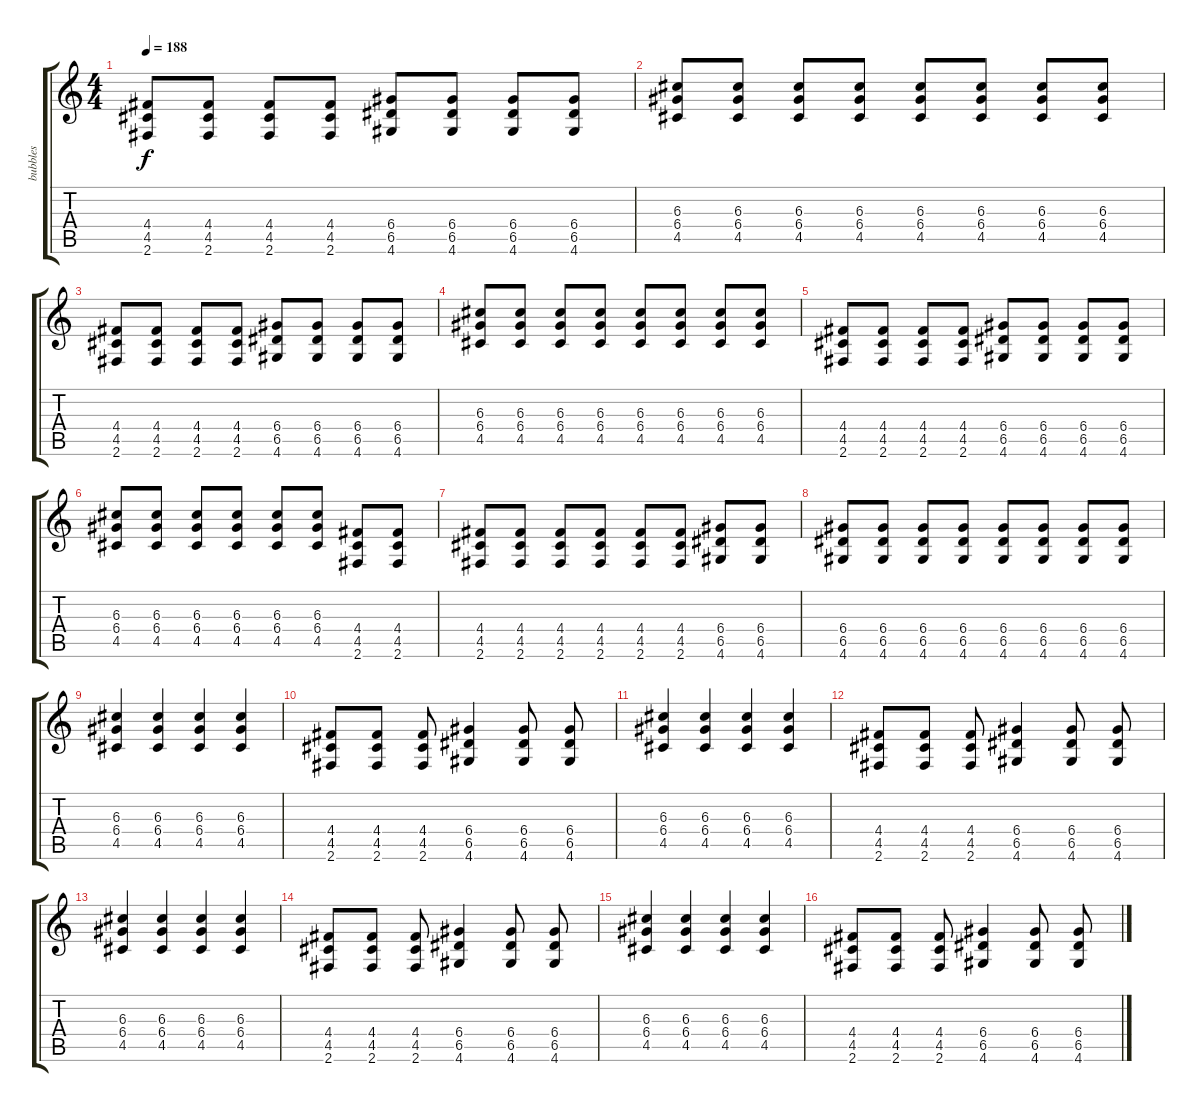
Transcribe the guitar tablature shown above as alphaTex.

\track ("bubbles" "bubbles") {instrument overdrivenguitar}
\staff {score tabs}
\tuning (E4 B3 G3 D3 A2 E2) {hide}
\ts (4 4)
\tempo 188
\clef g2
\ks c
(4.4 4.5 2.6).8{dy f} (4.4 4.5 2.6).8 (4.4 4.5 2.6).8 (4.4 4.5 2.6).8 (6.4 6.5 4.6).8 (6.4 6.5 4.6).8 (6.4 6.5 4.6).8 (6.4 6.5 4.6).8 |
(6.3 6.4 4.5).8 (6.3 6.4 4.5).8 (6.3 6.4 4.5).8 (6.3 6.4 4.5).8 (6.3 6.4 4.5).8 (6.3 6.4 4.5).8 (6.3 6.4 4.5).8 (6.3 6.4 4.5).8 |
(4.4 4.5 2.6).8 (4.4 4.5 2.6).8 (4.4 4.5 2.6).8 (4.4 4.5 2.6).8 (6.4 6.5 4.6).8 (6.4 6.5 4.6).8 (6.4 6.5 4.6).8 (6.4 6.5 4.6).8 |
(6.3 6.4 4.5).8 (6.3 6.4 4.5).8 (6.3 6.4 4.5).8 (6.3 6.4 4.5).8 (6.3 6.4 4.5).8 (6.3 6.4 4.5).8 (6.3 6.4 4.5).8 (6.3 6.4 4.5).8 |
(4.4 4.5 2.6).8 (4.4 4.5 2.6).8 (4.4 4.5 2.6).8 (4.4 4.5 2.6).8 (6.4 6.5 4.6).8 (6.4 6.5 4.6).8 (6.4 6.5 4.6).8 (6.4 6.5 4.6).8 |
(6.3 6.4 4.5).8 (6.3 6.4 4.5).8 (6.3 6.4 4.5).8 (6.3 6.4 4.5).8 (6.3 6.4 4.5).8 (6.3 6.4 4.5).8 (4.4 4.5 2.6).8 (4.4 4.5 2.6).8 |
(4.4 4.5 2.6).8 (4.4 4.5 2.6).8 (4.4 4.5 2.6).8 (4.4 4.5 2.6).8 (4.4 4.5 2.6).8 (4.4 4.5 2.6).8 (6.4 6.5 4.6).8 (6.4 6.5 4.6).8 |
(6.4 6.5 4.6).8 (6.4 6.5 4.6).8 (6.4 6.5 4.6).8 (6.4 6.5 4.6).8 (6.4 6.5 4.6).8 (6.4 6.5 4.6).8 (6.4 6.5 4.6).8 (6.4 6.5 4.6).8 |
(6.3 6.4 4.5).4 (6.3 6.4 4.5).4 (6.3 6.4 4.5).4 (6.3 6.4 4.5).4 |
(4.4 4.5 2.6).8 (4.4 4.5 2.6).8 (4.4 4.5 2.6).8 (6.4 6.5 4.6).4 (6.4 6.5 4.6).8 (6.4 6.5 4.6).8 |
(6.3 6.4 4.5).4 (6.3 6.4 4.5).4 (6.3 6.4 4.5).4 (6.3 6.4 4.5).4 |
(4.4 4.5 2.6).8 (4.4 4.5 2.6).8 (4.4 4.5 2.6).8 (6.4 6.5 4.6).4 (6.4 6.5 4.6).8 (6.4 6.5 4.6).8 |
(6.3 6.4 4.5).4 (6.3 6.4 4.5).4 (6.3 6.4 4.5).4 (6.3 6.4 4.5).4 |
(4.4 4.5 2.6).8 (4.4 4.5 2.6).8 (4.4 4.5 2.6).8 (6.4 6.5 4.6).4 (6.4 6.5 4.6).8 (6.4 6.5 4.6).8 |
(6.3 6.4 4.5).4 (6.3 6.4 4.5).4 (6.3 6.4 4.5).4 (6.3 6.4 4.5).4 |
(4.4 4.5 2.6).8 (4.4 4.5 2.6).8 (4.4 4.5 2.6).8 (6.4 6.5 4.6).4 (6.4 6.5 4.6).8 (6.4 6.5 4.6).8
